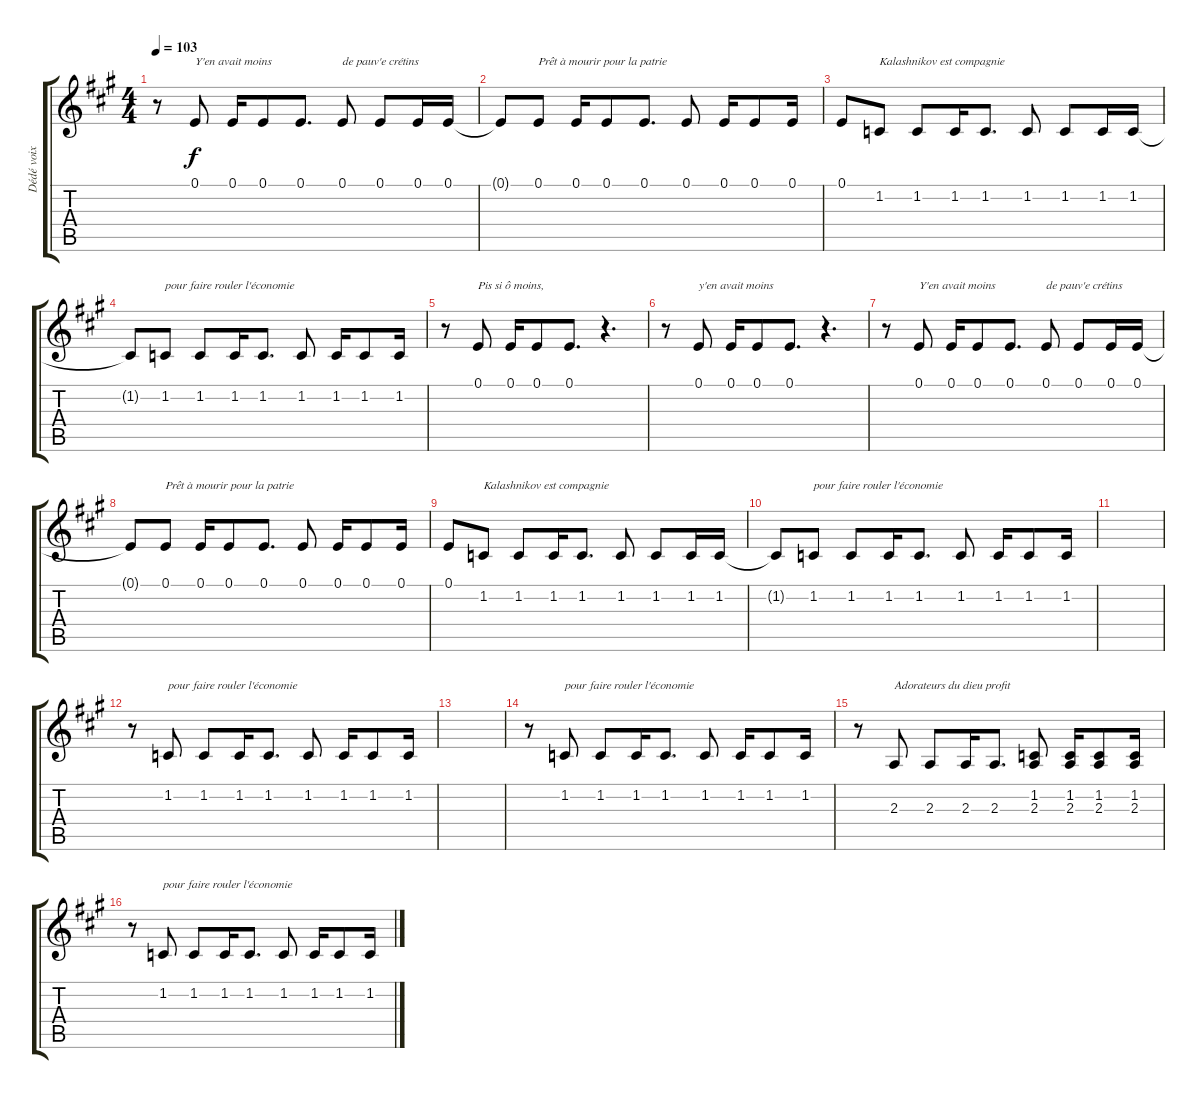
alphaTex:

\track ("Dédé voix" "Dédé voix") {instrument sopranosax}
\staff {score tabs}
\tuning (E4 B3 G3 D3 A2 E2) {hide}
\ts (4 4)
\tempo 103
\clef g2
\ks a
r.8{dy f} 0.1.8{txt "Y'en avait moins"} 0.1.16 0.1.8 0.1.8{d} 0.1.8{txt "de pauv'e crétins"} 0.1.8 0.1.16 0.1.16 |
0.1{t}.8 0.1.8{txt "Prêt à mourir pour la patrie"} 0.1.16 0.1.8 0.1.8{d} 0.1.8 0.1.16 0.1.8 0.1.16 |
0.1.8 1.2.8{txt "Kalashnikov est compagnie"} 1.2.8 1.2.16 1.2.8{d} 1.2.8 1.2.8 1.2.16 1.2.16 |
1.2{t}.8 1.2.8{txt "pour faire rouler l'économie"} 1.2.8 1.2.16 1.2.8{d} 1.2.8 1.2.16 1.2.8 1.2.16 |
r.8 0.1.8{txt "Pis si ô moins,"} 0.1.16 0.1.8 0.1.8{d} r.4{d} |
r.8 0.1.8{txt "y'en avait moins"} 0.1.16 0.1.8 0.1.8{d} r.4{d} |
r.8 0.1.8{txt "Y'en avait moins"} 0.1.16 0.1.8 0.1.8{d} 0.1.8{txt "de pauv'e crétins"} 0.1.8 0.1.16 0.1.16 |
0.1{t}.8 0.1.8{txt "Prêt à mourir pour la patrie"} 0.1.16 0.1.8 0.1.8{d} 0.1.8 0.1.16 0.1.8 0.1.16 |
0.1.8 1.2.8{txt "Kalashnikov est compagnie"} 1.2.8 1.2.16 1.2.8{d} 1.2.8 1.2.8 1.2.16 1.2.16 |
1.2{t}.8 1.2.8{txt "pour faire rouler l'économie"} 1.2.8 1.2.16 1.2.8{d} 1.2.8 1.2.16 1.2.8 1.2.16 |
|
r.8 1.2.8{txt "pour faire rouler l'économie"} 1.2.8 1.2.16 1.2.8{d} 1.2.8 1.2.16 1.2.8 1.2.16 |
|
r.8 1.2.8{txt "pour faire rouler l'économie"} 1.2.8 1.2.16 1.2.8{d} 1.2.8 1.2.16 1.2.8 1.2.16 |
r.8 2.3.8{txt "Adorateurs du dieu profit"} 2.3.8 2.3.16 2.3.8{d} (1.2 2.3).8 (1.2 2.3).16 (1.2 2.3).8 (1.2 2.3).16 |
r.8 1.2.8{txt "pour faire rouler l'économie"} 1.2.8 1.2.16 1.2.8{d} 1.2.8 1.2.16 1.2.8 1.2.16
